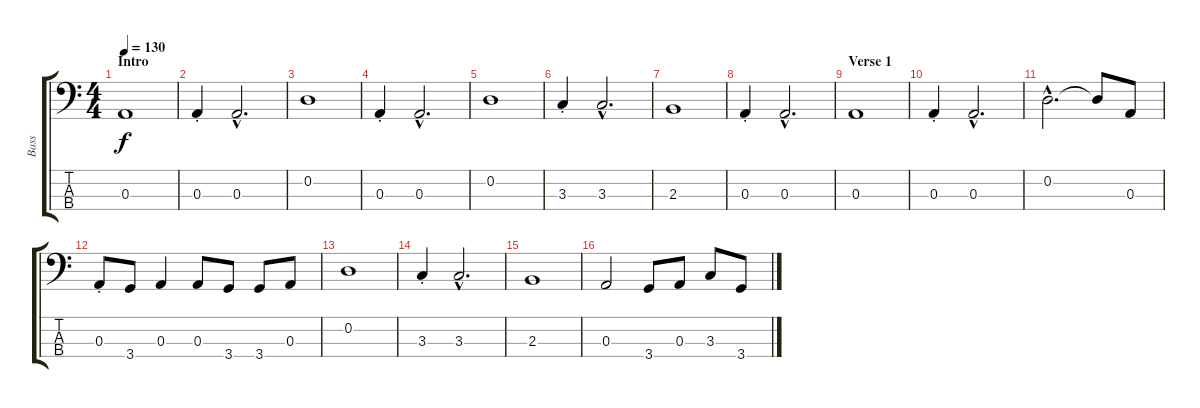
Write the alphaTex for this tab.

\track ("Bass" "Bass") {instrument electricbasspick}
\staff {score tabs}
\tuning (G2 D2 A1 E1) {hide}
\ts (4 4)
\section ("" "Intro")
\tempo 130
\clef f4
\ks c
0.3.1{dy f instrument electricbasspick} |
0.3{st}.4 0.3{hac}.2{d} |
0.2.1 |
0.3{st}.4 0.3{hac}.2{d} |
0.2.1 |
3.3{st}.4 3.3{hac}.2{d} |
2.3.1 |
0.3{st}.4 0.3{hac}.2{d} |
\section ("" "Verse 1")
0.3.1 |
0.3{st}.4 0.3{hac}.2{d} |
0.2{hac}.2{d} 0.2{t}.8 0.3.8 |
0.3{st}.8 3.4.8 0.3.4 0.3.8 3.4.8 3.4.8 0.3.8 |
0.2.1 |
3.3{st}.4 3.3{hac}.2{d} |
2.3.1 |
0.3.2 3.4.8 0.3.8 3.3.8 3.4.8
